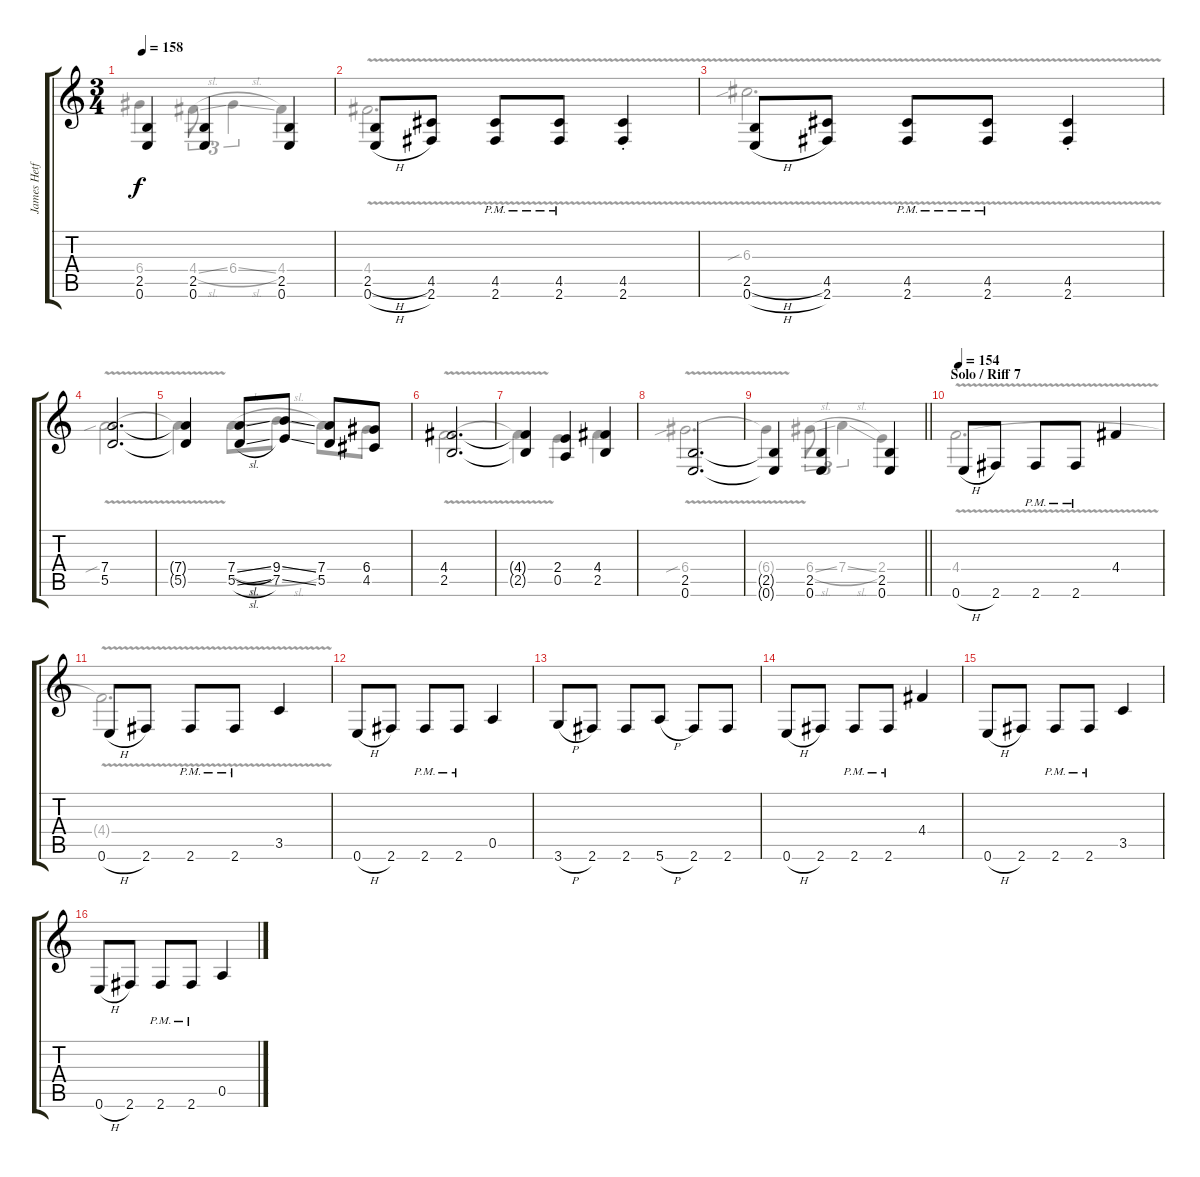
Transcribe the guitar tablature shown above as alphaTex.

\track ("James Hetfield Riff" "James Hetf") {instrument distortionguitar}
\staff {score tabs}
\tuning (E4 B3 G3 D3 A2 E2) {hide}
\voice
\ts (3 4)
\tempo 158
\clef g2
\ks c
(2.5{t} 0.6{t}).4{dy f} (2.5 0.6).4 (2.5 0.6).4 |
(2.5{h} 0.6{h}).8 (4.5 2.6).8 (4.5{pm} 2.6{pm}).8 (4.5{pm} 2.6{pm}).8 (4.5{st} 2.6{st}).4 |
(2.5{h} 0.6{h}).8 (4.5 2.6).8 (4.5{pm} 2.6{pm}).8 (4.5{pm} 2.6{pm}).8 (4.5{st} 2.6{st}).4 |
(7.4 5.5).2{d} |
(7.4{t} 5.5{t}).4 (7.4{sl} 5.5{sl}).8 (9.4{ss} 7.5{ss}).8 (7.4 5.5).8 (6.4 4.5).8 |
(4.4 2.5).2{d} |
(4.4{t} 2.5{t}).4 (2.4 0.5).4 (4.4 2.5).4 |
(2.5 0.6).2{d} |
\barLineRight lightlight
(2.5{t} 0.6{t}).4 (2.5 0.6).4 (2.5 0.6).4 |
\section ("" "Solo / Riff 7")
\tempo 154
0.6{h}.8 2.6.8 2.6{pm}.8 2.6{pm}.8 4.4.4 |
0.6{h}.8 2.6.8 2.6{pm}.8 2.6{pm}.8 3.5.4 |
0.6{h}.8 2.6.8 2.6{pm}.8 2.6{pm}.8 0.5.4 |
3.6{h}.8 2.6.8 2.6.8 5.6{h}.8 2.6.8 2.6.8 |
0.6{h}.8 2.6.8 2.6{pm}.8 2.6{pm}.8 4.4.4 |
0.6{h}.8 2.6.8 2.6{pm}.8 2.6{pm}.8 3.5.4 |
0.6{h}.8 2.6.8 2.6{pm}.8 2.6{pm}.8 0.5.4
\voice
\clef g2
\ottava regular
\simile none
\ks c
6.4{t}.4{dy f} 4.4{sl}.8{tu (3 2)} 6.4{sl}.4{tu (3 2)} 4.4.4 |
4.4{v}.2{d} |
6.3{v sib}.2{d} |
7.4{v sib}.2{d} |
7.4{t}.4 7.4{sl}.8 9.4{sl}.8 7.4.8 6.4.8 |
4.4{v}.2{d} |
4.4{t}.4 2.4.4 4.4.4 |
6.4{v sib}.2{d} |
\barLineRight lightlight
6.4{t}.4 6.4{sl}.8{tu (3 2)} 7.4{sl}.4{tu (3 2)} 2.4.4 |
4.4{v}.2{d} |
4.4{t}.2{d} |
|
|
|
|
